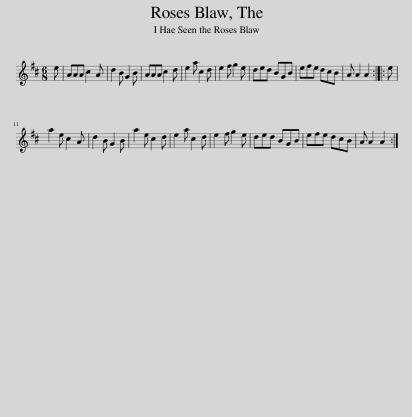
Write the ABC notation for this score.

X:1
L:1/8
M:6/8
I:linebreak $
K:D
V:1 treble
V:1
 e | AAA c2 A | d2 B G2 B | AAA c2 d | e2 a c2 d | %5
 e2 f g2 e | ded BGB | efe dcB | A A2 A2 :: e |$ %10
 a2 e c2 A | d2 B G2 B | a2 e c2 d | e2 a c2 d | e2 f g2 e | %15
 ded BGB | efe dcB | A A2 A2 :| %18
